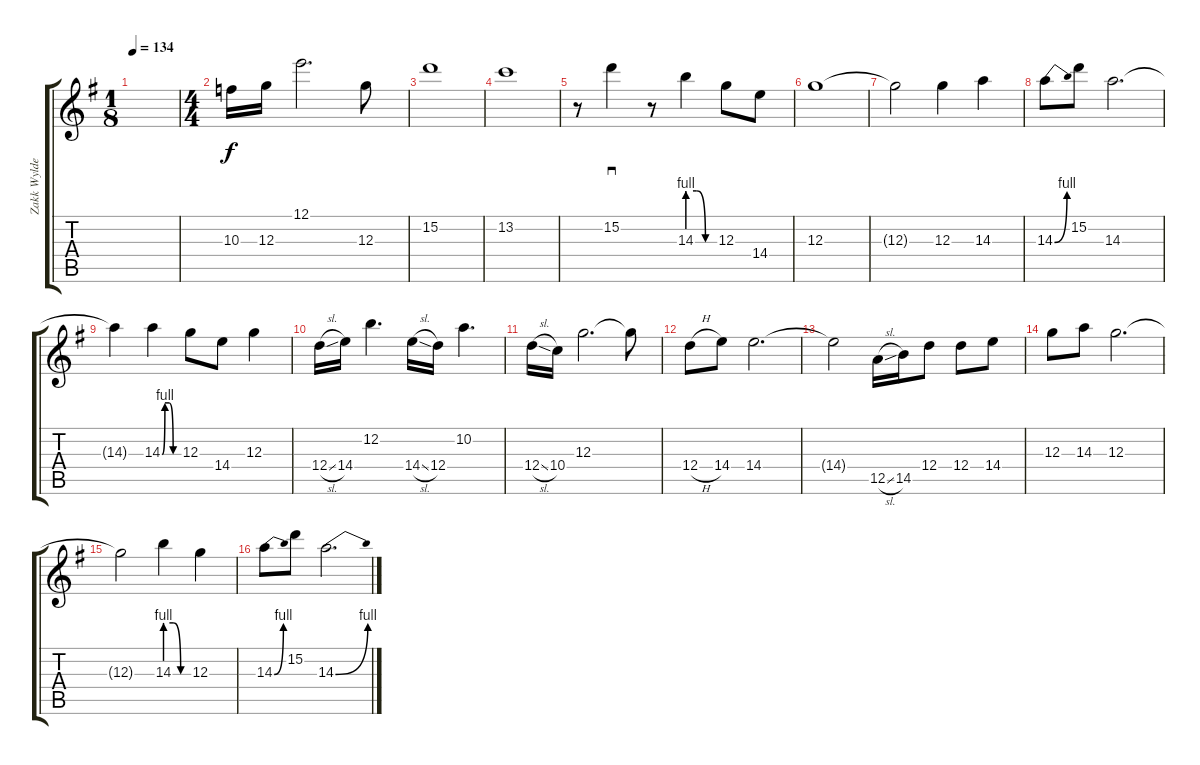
\track ("Zakk Wylde (lead)" "Zakk Wylde") {instrument acousticguitarsteel}
\staff {score tabs}
\tuning (E4 B3 G3 D3 A2 E2) {hide}
\ts (1 8)
\tempo 134
\clef g2
\ks g
|
\ts (4 4)
10.3.16 12.3.16 12.1.2{d} 12.3.8 |
15.2.1 |
13.2.1 |
r.8 15.2.4{sd} r.8 14.3{be (custom 0 4 20 4 40 0 60 0)}.4 12.3.8 14.4.8 |
12.3.1 |
12.3{t}.2 12.3.4 14.3.4 |
14.3{be (bend 0 0 60 4)}.8 15.2.8 14.3.2{d} |
14.3{t}.4 14.3{be (custom 0 0 10 4 25 4 40 0 60 0)}.4 12.3.8 14.4.8 12.3.4 |
12.4{sl}.16 14.4.16 12.2.4{d} 14.4{sl}.16 12.4.16 10.2.4{d} |
12.4{sl}.16 10.4.16 12.3.2{d} 12.3{t}.8 |
12.4{h}.8 14.4.8 14.4.2{d} |
14.4{t}.2 12.5{sl}.16 14.5.16 12.4.8 12.4.8 14.4.8 |
12.3.8 14.3.8 12.3.2{d} |
12.3{t}.2 14.3{be (custom 0 4 20 4 40 0 60 0)}.4 12.3.4 |
14.3{be (bend 0 0 60 4)}.8 15.2.8 14.3{be (bend 0 0 60 4)}.2{d}
